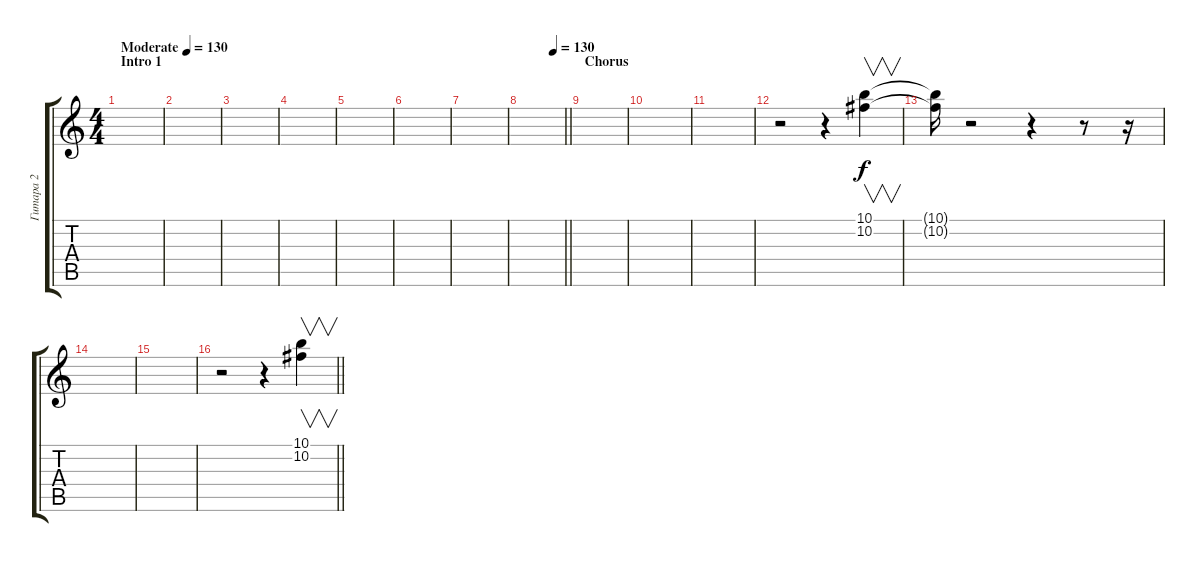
\track ("Гитара 2" "Гитара 2") {instrument distortionguitar}
\staff {score tabs}
\tuning (Db4 Ab3 E3 B2 Gb2 B1) {hide}
\ts (4 4)
\section ("" "Intro 1")
\tempo (130 "Moderate")
\tempo 100
\tempo (130 "Moderate")
\clef g2
\ks c
|
|
|
|
|
|
|
\tempo (130 0.75)
\barLineRight lightlight
|
\section ("" "Chorus")
|
|
|
r.2 r.4 (10.1 10.2).4{v} |
(10.1{t} 10.2{t}).16 r.2 r.4 r.8 r.16 |
|
|
\barLineRight lightlight
r.2 r.4 (10.1 10.2).4{v}
